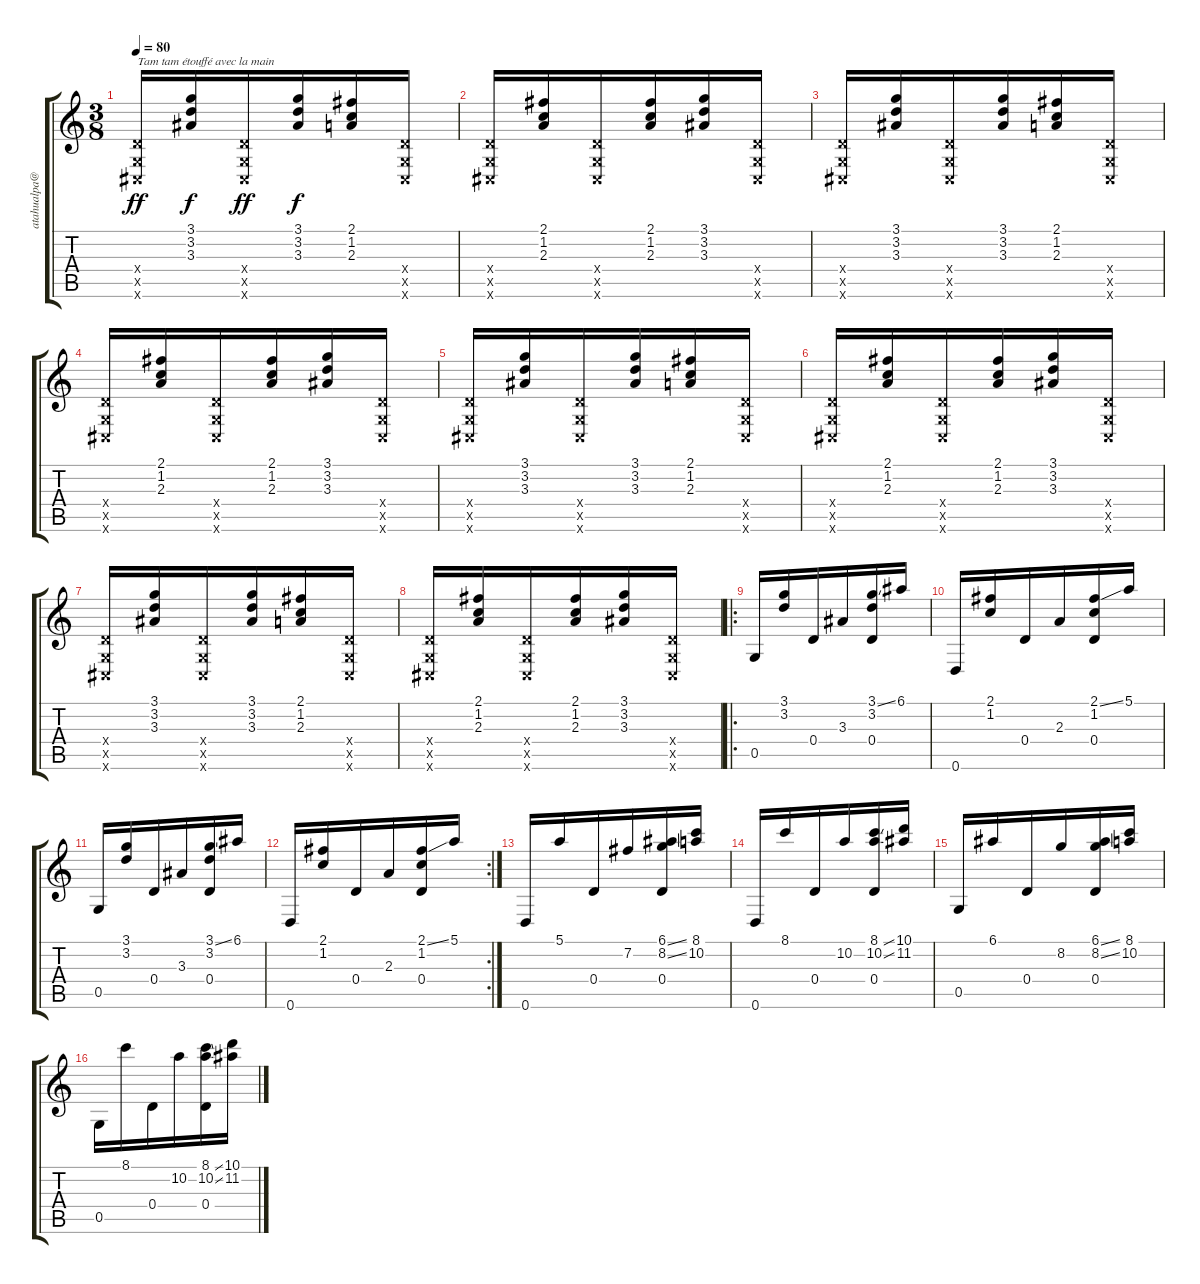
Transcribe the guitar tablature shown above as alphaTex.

\track ("" "atahualpa@") {instrument acousticguitarnylon}
\staff {score tabs}
\tuning (E4 B3 G3 D3 G2 D2) {hide}
\ts (3 8)
\tempo 80
\clef g2
\ks c
(0.4{x} 0.5{x} -1.6{x}).16{txt "Tam tam étouffé avec la main" dy ff} (3.1 3.2 3.3).16{dy f} (0.4{x} 0.5{x} -1.6{x}).16{dy ff} (3.1 3.2 3.3).16{dy f} (2.1 1.2 2.3).16 (0.4{x} 0.5{x} -1.6{x}).16 |
(0.4{x} 0.5{x} -1.6{x}).16 (2.1 1.2 2.3).16 (0.4{x} 0.5{x} -1.6{x}).16 (2.1 1.2 2.3).16 (3.1 3.2 3.3).16 (0.4{x} 0.5{x} -1.6{x}).16 |
(0.4{x} 0.5{x} -1.6{x}).16 (3.1 3.2 3.3).16 (0.4{x} 0.5{x} -1.6{x}).16 (3.1 3.2 3.3).16 (2.1 1.2 2.3).16 (0.4{x} 0.5{x} -1.6{x}).16 |
(0.4{x} 0.5{x} -1.6{x}).16 (2.1 1.2 2.3).16 (0.4{x} 0.5{x} -1.6{x}).16 (2.1 1.2 2.3).16 (3.1 3.2 3.3).16 (0.4{x} 0.5{x} -1.6{x}).16 |
(0.4{x} 0.5{x} -1.6{x}).16 (3.1 3.2 3.3).16 (0.4{x} 0.5{x} -1.6{x}).16 (3.1 3.2 3.3).16 (2.1 1.2 2.3).16 (0.4{x} 0.5{x} -1.6{x}).16 |
(0.4{x} 0.5{x} -1.6{x}).16 (2.1 1.2 2.3).16 (0.4{x} 0.5{x} -1.6{x}).16 (2.1 1.2 2.3).16 (3.1 3.2 3.3).16 (0.4{x} 0.5{x} -1.6{x}).16 |
(0.4{x} 0.5{x} -1.6{x}).16 (3.1 3.2 3.3).16 (0.4{x} 0.5{x} -1.6{x}).16 (3.1 3.2 3.3).16 (2.1 1.2 2.3).16 (0.4{x} 0.5{x} -1.6{x}).16 |
(0.4{x} 0.5{x} -1.6{x}).16 (2.1 1.2 2.3).16 (0.4{x} 0.5{x} -1.6{x}).16 (2.1 1.2 2.3).16 (3.1 3.2 3.3).16 (0.4{x} 0.5{x} -1.6{x}).16 |
\ro
0.5.16 (3.1 3.2).16 0.4.16 3.3.16 (3.1{ss} 3.2 0.4).16 6.1.16 |
0.6.16 (2.1 1.2).16 0.4.16 2.3.16 (2.1{ss} 1.2 0.4).16 5.1.16 |
0.5.16 (3.1 3.2).16 0.4.16 3.3.16 (3.1{ss} 3.2 0.4).16 6.1.16 |
\rc 2
0.6.16 (2.1 1.2).16 0.4.16 2.3.16 (2.1{ss} 1.2 0.4).16 5.1.16 |
0.6.16 5.1.16 0.4.16 7.2.16 (6.1{ss} 8.2{ss} 0.4).16 (8.1 10.2).16 |
0.6.16 8.1.16 0.4.16 10.2.16 (8.1{ss} 10.2{ss} 0.4).16 (10.1 11.2).16 |
0.5.16 6.1.16 0.4.16 8.2.16 (6.1{ss} 8.2{ss} 0.4).16 (8.1 10.2).16 |
0.5.16 8.1.16 0.4.16 10.2.16 (8.1{ss} 10.2{ss} 0.4).16 (10.1 11.2).16
